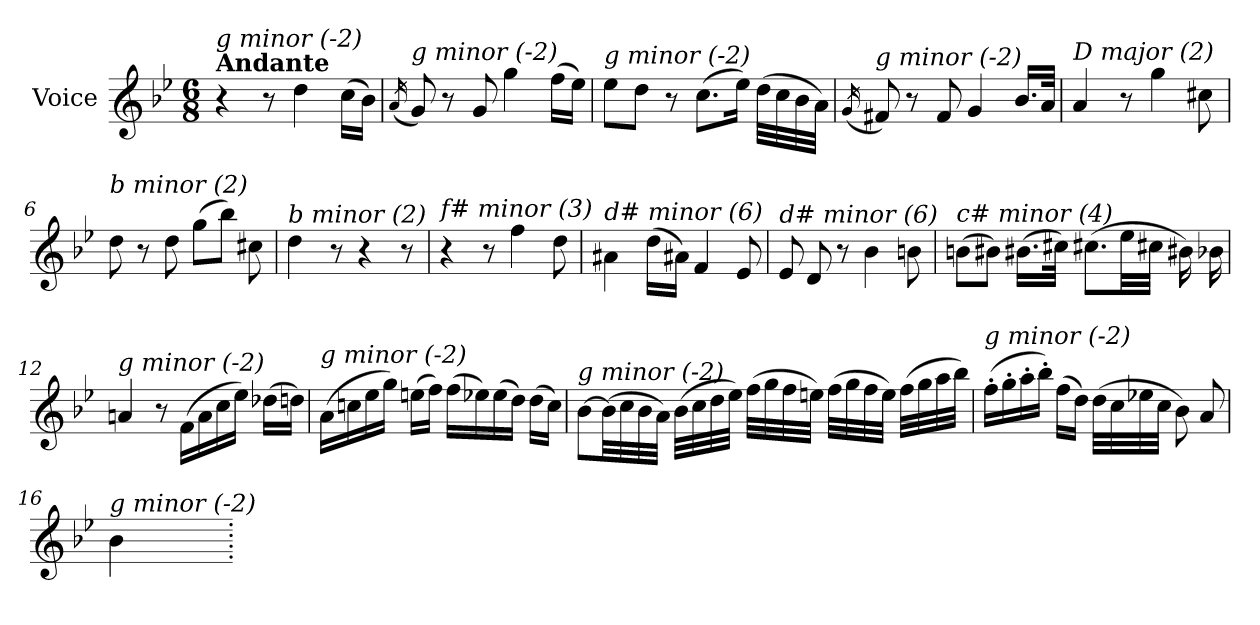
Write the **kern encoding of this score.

**kern
*part1
*staff1
*I"Voice
*I'V
*clefG2
*k[b-e-]
*M6/8
=1
!LO:TX:a:B:t=Andante
!LO:TX:i:t=g minor (-2)
4r
8r
4dd\
(>16cc\LL
16b-\JJ)
=2
(<16qa/
!LO:TX:i:t=g minor (-2)
8g/)
8r
8g/
4gg\
(>16ff\LL
16ee-\JJ)
=3
!LO:TX:i:t=g minor (-2)
8ee-\L
8dd\J
8r
(>8.cc\L
16ee-\Jk)
(>32dd\LLL
32cc\
32b-\
32a\JJJ)
=4
(<16qg/
!LO:TX:i:t=g minor (-2)
8f#X/)
8r
8f#/
4g/
16.b-/LL
32a/JJk
!!LO:LB:g=z
=5
!LO:TX:i:t=D major (2)
4a/
8r
4gg\
8cc#X\
=6
!LO:TX:i:t=b minor (2)
8dd\
8r
8dd\
(>8gg\L
8bb-\J)
8cc#X\
=7
!LO:TX:i:t=b minor (2)
4dd\
8r
4r
8r
=8
!LO:TX:i:t=f# minor (3)
4r
8r
4ff\
8dd\
=9
!LO:TX:i:t=d# minor (6)
4a#Xi\
(>16dd\LL
16a#Xi\JJ)
4f/
8e-/
=10
!LO:TX:i:t=d# minor (6)
8e-/
8d/
8r
4b-\
8bn\
!!LO:LB:g=z
=11
!LO:TX:i:t=c# minor (4)
(>8bn\L
8b#Xi\J)
(>16.b#Xi\LL
32cc#Xi\JJk)
(>8.cc#Xi\L
32ee-\LL
32cc#Xi\JJJ
16b#Xi\)
16b-X\
=12
!LO:TX:i:t=g minor (-2)
4an/
8r
(>16f\LL
16a\
16cc\
16ee-\JJ)
(>16dd-Xi\LL
16dd\JJ)
=13
!LO:TX:i:t=g minor (-2)
(>16a\LL
16ccn\
16ee-\
16gg\JJ)
(>16een\LL
16ff\JJ)
(>16ff\LL
16ee-X\)
(>16ee-\
16dd\JJ)
(>16dd\LL
16cc\JJ)
!!LO:LB:g=z
=14
!LO:TX:i:t=g minor (-2)
[8b-\L
(>32b-\LL]
32cc\
32b-\
32a\JJJ)
(>32b-\LLL
32cc\
32dd\
32ee-\JJJ)
(>32ff\LLL
32gg\
32ff\
32een\JJJ)
(>32ff\LLL
32gg\
32ff\
32ee\JJJ)
(>32ff\LLL
32gg\
32aa\
32bb-\JJJ)
=15
!LO:TX:i:t=g minor (-2)
(>16ff'\LL
16gg'\
16aa'\
16bb-'\JJ)
(>16ff\LL
16dd\JJ)
(>32dd\LLL
32cc\
32ee-X\
32cc\JJJ
8b-\)
8a/
=16
!LO:TX:i:t=g minor (-2)
4b-\
=.
*-
